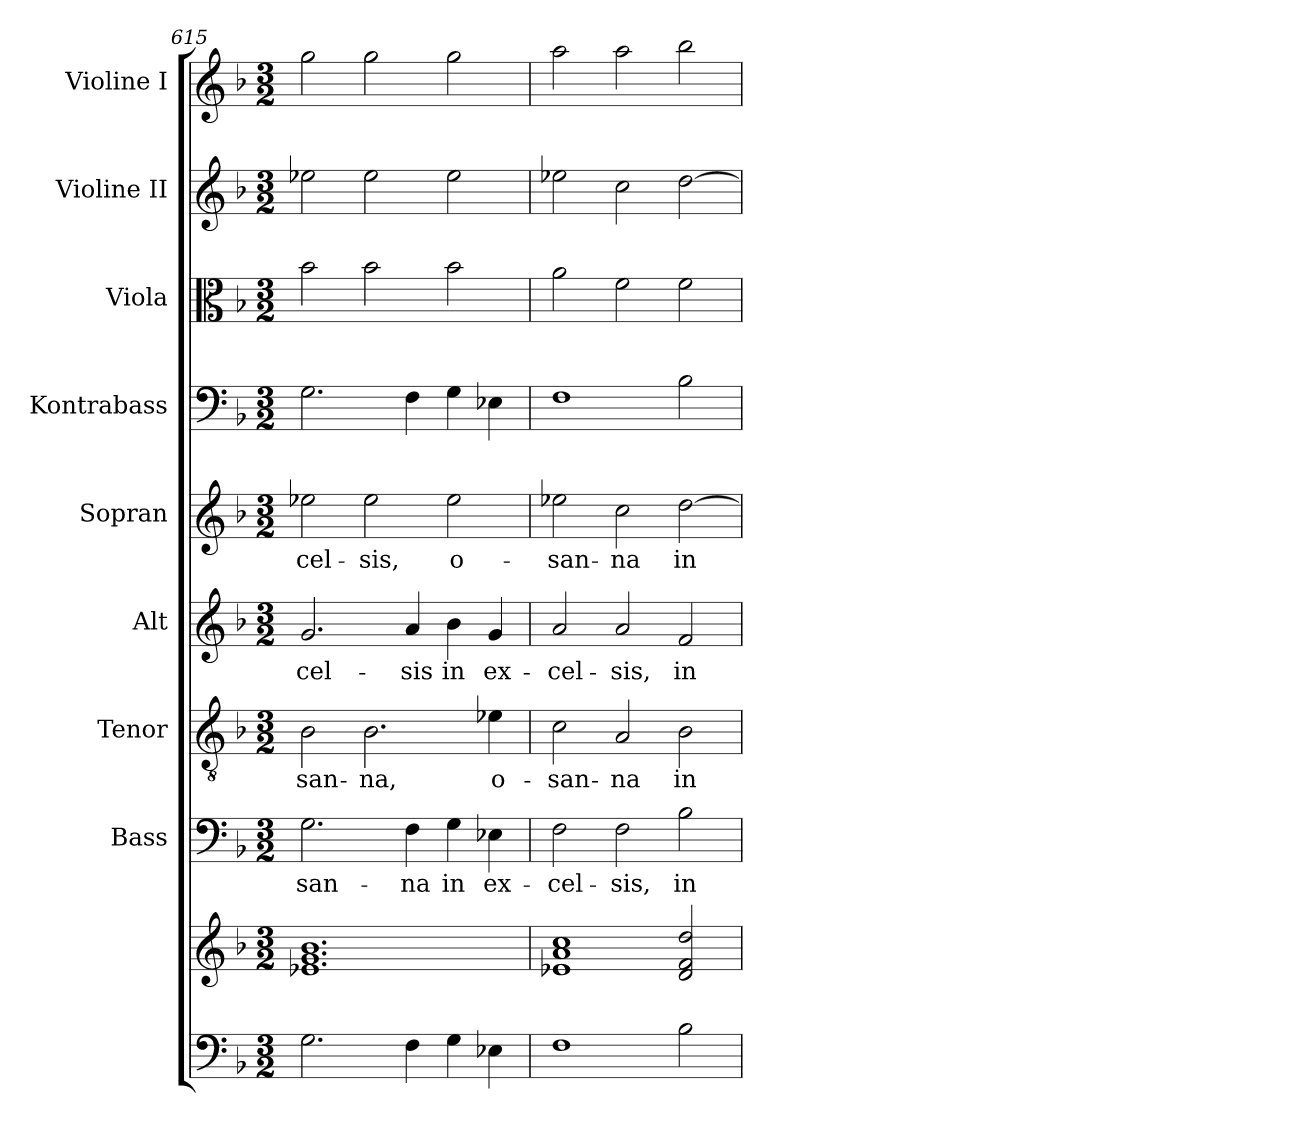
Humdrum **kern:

**kern	**kern	**kern	**text	**kern	**text	**kern	**text	**kern	**text	**kern	**kern	**kern	**kern
*part9	*part9	*part8	*part8	*part7	*part7	*part6	*part6	*part5	*part5	*part4	*part3	*part2	*part1
*staff10	*staff9	*staff8	*staff8	*staff7	*staff7	*staff6	*staff6	*staff5	*staff5	*staff4	*staff3	*staff2	*staff1
*	*	*I"Bass	*	*I"Tenor	*	*I"Alt	*	*I"Sopran	*	*I"Kontrabass	*I"Viola	*I"Violine II	*I"Violine I
*	*	*I'B.	*	*I'T.	*	*I'A.	*	*I'S.	*	*I'Kb.	*I'Vla.	*I'Vl. II	*I'Vl. I
*clefF4	*clefG2	*clefF4	*	*clefGv2	*	*clefG2	*	*clefG2	*	*clefF4	*clefC3	*clefG2	*clefG2
*	*	*	*	*	*	*	*	*	*	*ITrd7c12	*	*	*
*k[b-]	*k[b-]	*k[b-]	*	*k[b-]	*	*k[b-]	*	*k[b-]	*	*k[b-]	*k[b-]	*k[b-]	*k[b-]
*F:	*F:	*F:	*	*F:	*	*F:	*	*F:	*	*F:	*F:	*F:	*F:
*M3/2	*M3/2	*M3/2	*	*M3/2	*	*M3/2	*	*M3/2	*	*M3/2	*M3/2	*M3/2	*M3/2
=615	=615	=615	=615	=615	=615	=615	=615	=615	=615	=615	=615	=615	=615
!	!	!	!LO:LY:b	!	!LO:LY:b	!	!LO:LY:b	!	!LO:LY:b	!	!	!	!
2.G\	1.e-X 1.g 1.b-	2.G\	-san-	2B-\	-san-	2.g/	-cel-	2ee-X\	-cel-	2.GG\	2b-\	2ee-X\	2gg\
!	!	!	!	!	!LO:LY:b	!	!	!	!LO:LY:b	!	!	!	!
.	.	.	.	2.B-\	-na,	.	.	2ee-\	-sis,	.	2b-\	2ee-\	2gg\
!	!	!	!LO:LY:b	!	!	!	!LO:LY:b	!	!	!	!	!	!
4F\	.	4F\	-na	.	.	4a/	-sis	.	.	4FF\	.	.	.
!	!	!	!LO:LY:b	!	!	!	!LO:LY:b	!	!LO:LY:b	!	!	!	!
4G\	.	4G\	in	.	.	4b-\	in	2ee-\	o-	4GG\	2b-\	2ee-\	2gg\
!	!	!	!LO:LY:b	!	!LO:LY:b	!	!LO:LY:b	!	!	!	!	!	!
4E-X\	.	4E-X\	ex-	4e-X\	o-	4g/	ex-	.	.	4EE-X\	.	.	.
=616	=616	=616	=616	=616	=616	=616	=616	=616	=616	=616	=616	=616	=616
!	!	!	!LO:LY:b	!	!LO:LY:b	!	!LO:LY:b	!	!LO:LY:b	!	!	!	!
1F	1e-X 1a 1cc	2F\	-cel-	2c\	-san-	2a/	-cel-	2ee-X\	-san-	1FF	2a\	2ee-X\	2aa\
!	!	!	!LO:LY:b	!	!LO:LY:b	!	!LO:LY:b	!	!LO:LY:b	!	!	!	!
.	.	2F\	-sis,	2A/	-na	2a/	-sis,	2cc\	-na	.	2f\	2cc\	2aa\
!	!	!	!LO:LY:b	!	!LO:LY:b	!	!LO:LY:b	!	!LO:LY:b	!	!	!	!
2B-\	2d/ 2f/ 2dd/	2B-\	in	2B-\	in	2f/	in	[2dd\	in	2BB-\	2f\	[2dd\	2bb-\
=	=	=	=	=	=	=	=	=	=	=	=	=	=
*-	*-	*-	*-	*-	*-	*-	*-	*-	*-	*-	*-	*-	*-
